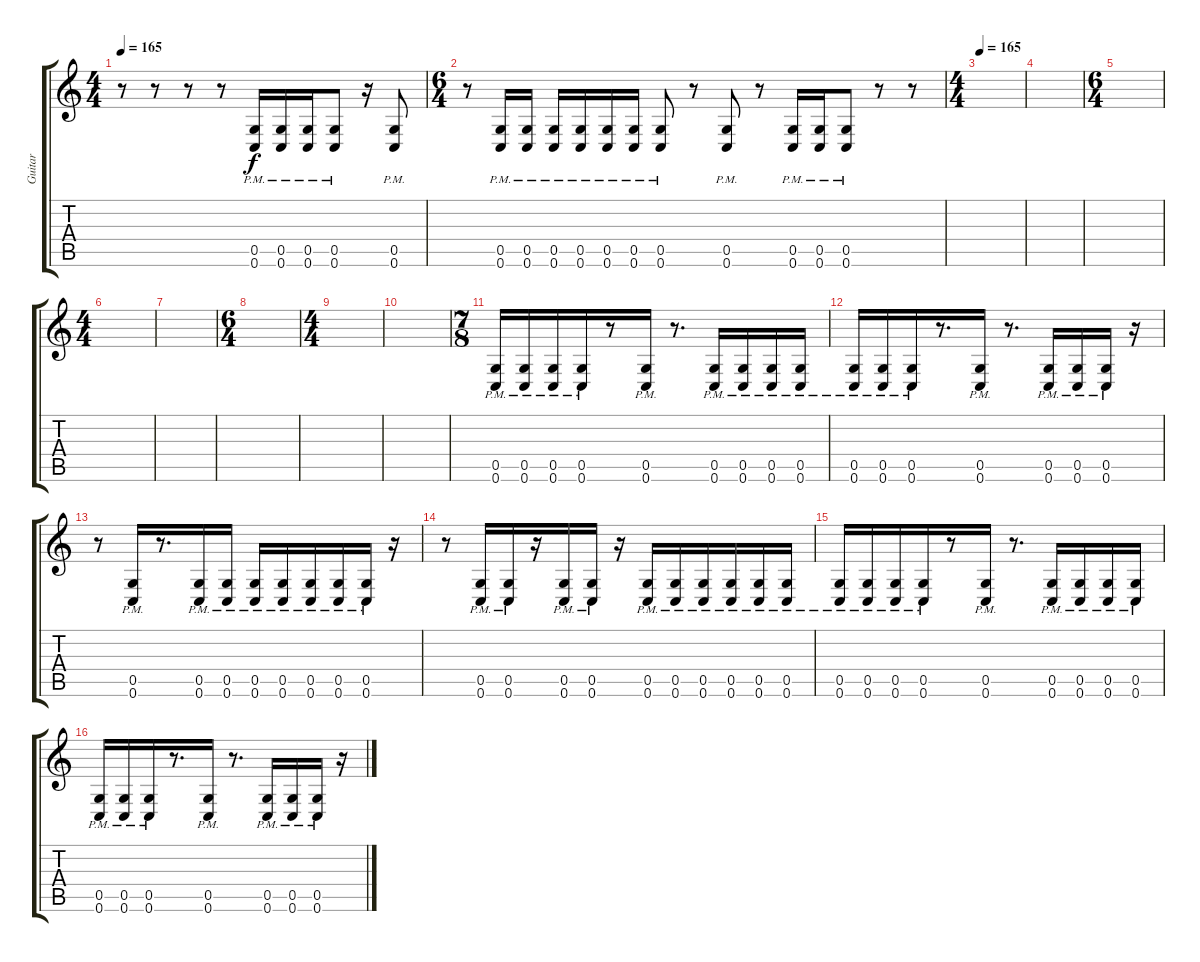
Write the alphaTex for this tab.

\track ("Guitar" "Guitar") {instrument distortionguitar}
\staff {score tabs}
\tuning (D4 A3 F3 C3 G2 C2) {hide}
\ts (4 4)
\tempo 165
\clef g2
\ks c
r.8{dy f} r.8 r.8 r.8 (0.5{pm} 0.6{pm}).16 (0.5{pm} 0.6{pm}).16 (0.5{pm} 0.6{pm}).16 (0.5{pm} 0.6{pm}).8 r.16 (0.5{pm} 0.6{pm}).8 |
\ts (6 4)
r.8 (0.5{pm} 0.6{pm}).16 (0.5{pm} 0.6{pm}).16 (0.5{pm} 0.6{pm}).16 (0.5{pm} 0.6{pm}).16 (0.5{pm} 0.6{pm}).16 (0.5{pm} 0.6{pm}).16 (0.5{pm} 0.6{pm}).8 r.8 (0.5{pm} 0.6{pm}).8 r.8 (0.5{pm} 0.6{pm}).16 (0.5{pm} 0.6{pm}).16 (0.5{pm} 0.6{pm}).8 r.8 r.8 |
\ts (4 4)
\tempo 165
|
|
\ts (6 4)
|
\ts (4 4)
|
|
\ts (6 4)
|
\ts (4 4)
|
|
\ts (7 8)
(0.5{pm} 0.6{pm}).16{volume 14} (0.5{pm} 0.6{pm}).16 (0.5{pm} 0.6{pm}).16 (0.5{pm} 0.6{pm}).16 r.8 (0.5{pm} 0.6{pm}).16 r.8{d} (0.5{pm} 0.6{pm}).16 (0.5{pm} 0.6{pm}).16 (0.5{pm} 0.6{pm}).16 (0.5{pm} 0.6{pm}).16 |
(0.5{pm} 0.6{pm}).16 (0.5{pm} 0.6{pm}).16 (0.5{pm} 0.6{pm}).16 r.8{d} (0.5{pm} 0.6{pm}).16 r.8{d} (0.5{pm} 0.6{pm}).16 (0.5{pm} 0.6{pm}).16 (0.5{pm} 0.6{pm}).16 r.16 |
r.8 (0.5{pm} 0.6{pm}).16 r.8{d} (0.5{pm} 0.6{pm}).16 (0.5{pm} 0.6{pm}).16 (0.5{pm} 0.6{pm}).16 (0.5{pm} 0.6{pm}).16 (0.5{pm} 0.6{pm}).16 (0.5{pm} 0.6{pm}).16 (0.5{pm} 0.6{pm}).16 r.16 |
r.8 (0.5{pm} 0.6{pm}).16 (0.5{pm} 0.6{pm}).16 r.16 (0.5{pm} 0.6{pm}).16 (0.5{pm} 0.6{pm}).16 r.16 (0.5{pm} 0.6{pm}).16 (0.5{pm} 0.6{pm}).16 (0.5{pm} 0.6{pm}).16 (0.5{pm} 0.6{pm}).16 (0.5{pm} 0.6{pm}).16 (0.5{pm} 0.6{pm}).16 |
(0.5{pm} 0.6{pm}).16 (0.5{pm} 0.6{pm}).16 (0.5{pm} 0.6{pm}).16 (0.5{pm} 0.6{pm}).16 r.8 (0.5{pm} 0.6{pm}).16 r.8{d} (0.5{pm} 0.6{pm}).16 (0.5{pm} 0.6{pm}).16 (0.5{pm} 0.6{pm}).16 (0.5{pm} 0.6{pm}).16 |
(0.5{pm} 0.6{pm}).16 (0.5{pm} 0.6{pm}).16 (0.5{pm} 0.6{pm}).16 r.8{d} (0.5{pm} 0.6{pm}).16 r.8{d} (0.5{pm} 0.6{pm}).16 (0.5{pm} 0.6{pm}).16 (0.5{pm} 0.6{pm}).16 r.16
